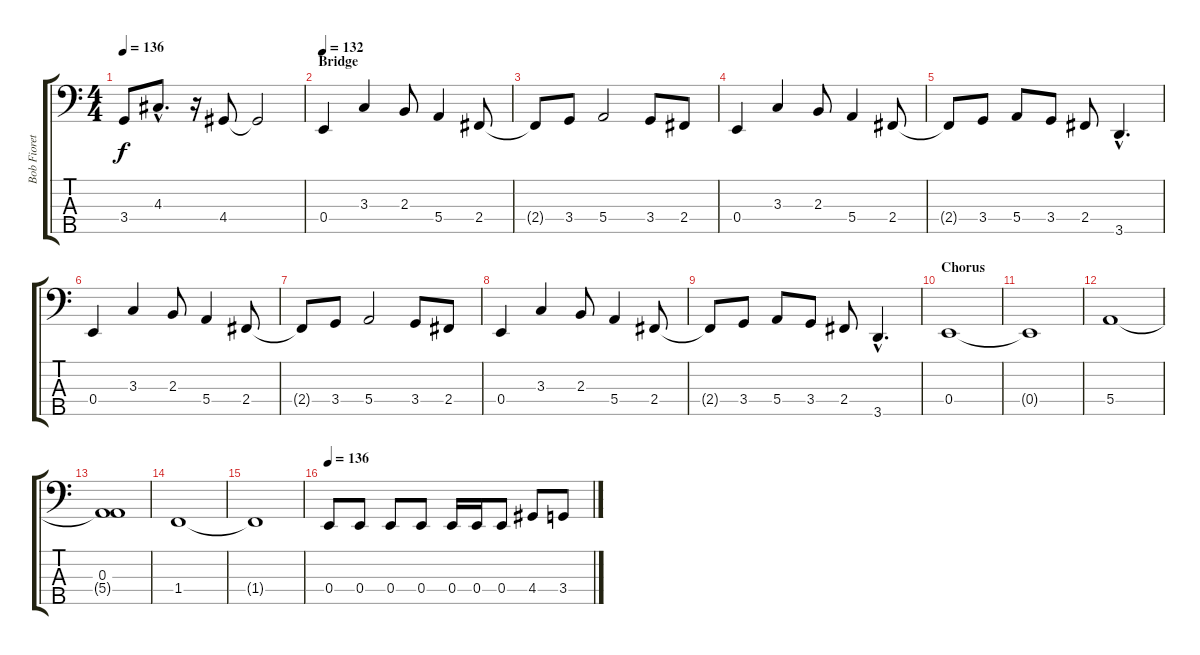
\track ("Bob Fioretti" "Bob Fioret") {instrument electricbasspick}
\staff {score tabs}
\tuning (G2 D2 A1 E1 B0) {hide}
\ts (4 4)
\tempo 136
\clef f4
\ks c
3.4{t}.8{dy f} 4.3{hac}.8{d} r.16 4.4.8 4.4{t}.2 |
\section ("" "Bridge")
\tempo 132
0.4.4 3.3.4 2.3.8 5.4.4 2.4.8 |
2.4{t}.8 3.4.8 5.4.2 3.4.8 2.4.8 |
0.4.4 3.3.4 2.3.8 5.4.4 2.4.8 |
2.4{t}.8 3.4.8 5.4.8 3.4.8 2.4.8 3.5{hac}.4{d} |
0.4.4 3.3.4 2.3.8 5.4.4 2.4.8 |
2.4{t}.8 3.4.8 5.4.2 3.4.8 2.4.8 |
0.4.4 3.3.4 2.3.8 5.4.4 2.4.8 |
2.4{t}.8 3.4.8 5.4.8 3.4.8 2.4.8 3.5{hac}.4{d} |
\section ("" "Chorus")
0.4.1 |
0.4{t}.1 |
5.4.1 |
(0.3 5.4{t}).1 |
1.4.1 |
1.4{t}.1 |
\tempo 136
0.4.8 0.4.8 0.4.8 0.4.8 0.4.16 0.4.16 0.4.8 4.4.8 3.4.8
